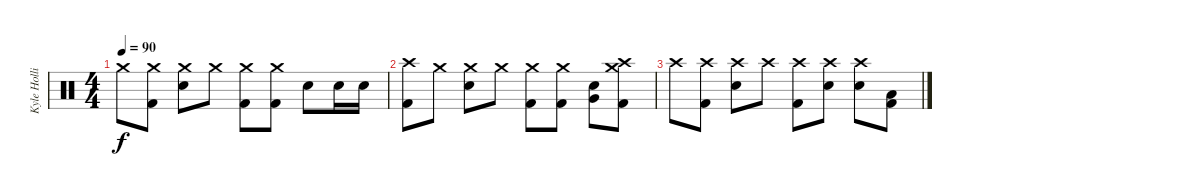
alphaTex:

\track ("Kyle Hollinger" "Kyle Holli") {instrument percussion}
\staff {score}
\articulation defaults
\ts (4 4)
\tempo 90
\clef neutral
\ks c "Crash medium (hit)".8{dy f}
("Crash medium (hit)" "Kick (hit) 2").8 ("Crash medium (hit)" "Snare (hit) 2").8 "Crash medium (hit)".8 ("Crash medium (hit)" "Kick (hit) 2").8 ("Crash medium (hit)" "Kick (hit) 2").8 "Snare (hit) 2".8 "Snare (hit) 2".16 "Snare (hit) 2".16 |
("Crash high (hit)" "Kick (hit) 2").8 "Crash medium (hit)".8 ("Crash medium (hit)" "Snare (hit) 2").8 "Crash medium (hit)".8 ("Crash medium (hit)" "Kick (hit) 2").8 ("Crash medium (hit)" "Kick (hit) 2").8 ("Snare (hit) 2" "Very Low Tom (hit)").8 ("Crash high (hit)" "Crash medium (hit)" "Kick (hit) 2").8 |
"Crash high (hit)".8 ("Crash high (hit)" "Kick (hit) 2").8 ("Crash high (hit)" "Snare (hit) 2").8 "Crash high (hit)".8 ("Crash high (hit)" "Kick (hit) 2").8 ("Crash high (hit)" "Snare (hit) 2").8 ("Crash high (hit)" "Snare (hit) 2").8 ("Low Floor Tom (hit)" "Kick (hit) 2").8
